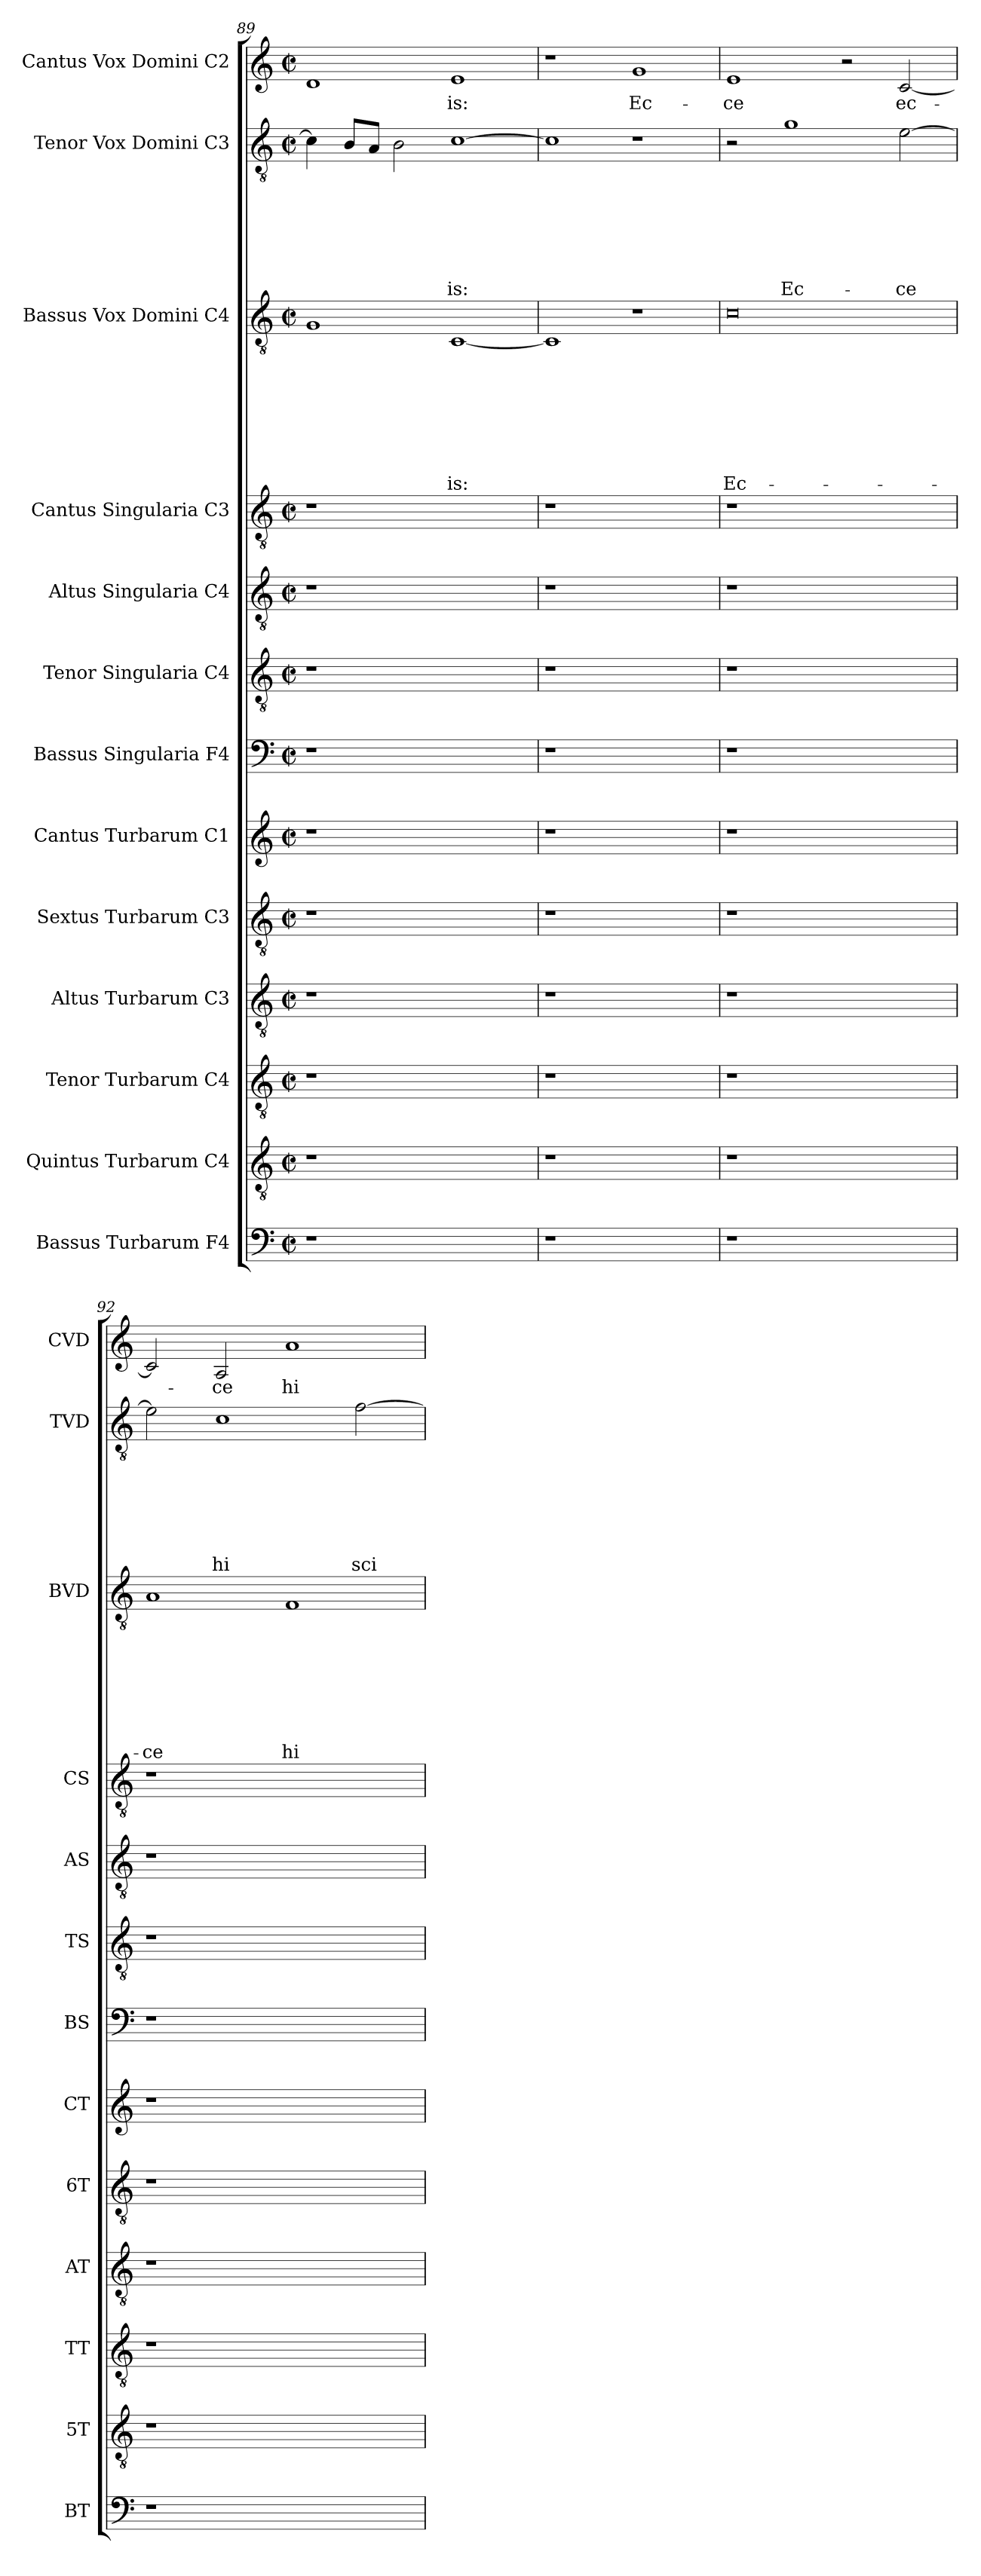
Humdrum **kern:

**kern	**kern	**kern	**kern	**kern	**kern	**kern	**kern	**kern	**kern	**kern	**text	**text	**text	**text	**text	**text	**text	**text	**kern	**text	**text	**text	**text	**text	**text	**text	**kern	**text
*part13	*part12	*part11	*part10	*part9	*part8	*part7	*part6	*part5	*part4	*part3	*part3	*part3	*part3	*part3	*part3	*part3	*part3	*part3	*part2	*part2	*part2	*part2	*part2	*part2	*part2	*part2	*part1	*part1
*staff13	*staff12	*staff11	*staff10	*staff9	*staff8	*staff7	*staff6	*staff5	*staff4	*staff3	*staff3	*staff3	*staff3	*staff3	*staff3	*staff3	*staff3	*staff3	*staff2	*staff2	*staff2	*staff2	*staff2	*staff2	*staff2	*staff2	*staff1	*staff1
*I"Bassus Turbarum F4	*I"Quintus  Turbarum C4	*I"Tenor Turbarum C4	*I"Altus Turbarum C3	*I"Sextus Turbarum C3	*I"Cantus  Turbarum C1	*I"Bassus Singularia F4	*I"Tenor  Singularia C4	*I"Altus Singularia C4	*I"Cantus  Singularia C3	*I"Bassus Vox Domini C4	*	*	*	*	*	*	*	*	*I"Tenor Vox Domini C3	*	*	*	*	*	*	*	*I"Cantus  Vox Domini C2	*
*I'BT	*I'5T	*I'TT	*I'AT	*I'6T	*I'CT	*I'BS	*I'TS	*I'AS	*I'CS	*I'BVD	*	*	*	*	*	*	*	*	*I'TVD	*	*	*	*	*	*	*	*I'CVD	*
*clefF4	*clefGv2	*clefGv2	*clefGv2	*clefGv2	*clefG2	*clefF4	*clefGv2	*clefGv2	*clefGv2	*clefGv2	*	*	*	*	*	*	*	*	*clefGv2	*	*	*	*	*	*	*	*clefG2	*
*k[]	*k[]	*k[]	*k[]	*k[]	*k[]	*k[]	*k[]	*k[]	*k[]	*k[]	*	*	*	*	*	*	*	*	*k[]	*	*	*	*	*	*	*	*k[]	*
*C:	*C:	*C:	*C:	*C:	*C:	*C:	*C:	*C:	*C:	*C:	*	*	*	*	*	*	*	*	*C:	*	*	*	*	*	*	*	*C:	*
*M2/2	*M2/2	*M2/2	*M2/2	*M2/2	*M2/2	*M2/2	*M2/2	*M2/2	*M2/2	*M2/2	*	*	*	*	*	*	*	*	*M2/2	*	*	*	*	*	*	*	*M2/2	*
*met(c|)	*met(c|)	*met(c|)	*met(c|)	*met(c|)	*met(c|)	*met(c|)	*met(c|)	*met(c|)	*met(c|)	*met(c|)	*	*	*	*	*	*	*	*	*met(c|)	*	*	*	*	*	*	*	*met(c|)	*
=89	=89	=89	=89	=89	=89	=89	=89	=89	=89	=89	=89	=89	=89	=89	=89	=89	=89	=89	=89	=89	=89	=89	=89	=89	=89	=89	=89	=89
1r	1r	1r	1r	1r	1r	1r	1r	1r	1r	1G	.	.	.	.	.	.	.	.	4c\]	.	.	.	.	.	.	.	1d	.
.	.	.	.	.	.	.	.	.	.	.	.	.	.	.	.	.	.	.	8B/L	.	.	.	.	.	.	.	.	.
.	.	.	.	.	.	.	.	.	.	.	.	.	.	.	.	.	.	.	8A/J	.	.	.	.	.	.	.	.	.
.	.	.	.	.	.	.	.	.	.	.	.	.	.	.	.	.	.	.	2B\	.	.	.	.	.	.	.	.	.
1ryy	1ryy	1ryy	1ryy	1ryy	1ryy	1ryy	1ryy	1ryy	1ryy	[1C	.	.	.	.	.	.	.	-is:	[1c	.	.	.	.	.	.	-is:	1e	-is:
=90	=90	=90	=90	=90	=90	=90	=90	=90	=90	=90	=90	=90	=90	=90	=90	=90	=90	=90	=90	=90	=90	=90	=90	=90	=90	=90	=90	=90
1r	1r	1r	1r	1r	1r	1r	1r	1r	1r	1C]	.	.	.	.	.	.	.	.	1c]	.	.	.	.	.	.	.	1r	.
1ryy	1ryy	1ryy	1ryy	1ryy	1ryy	1ryy	1ryy	1ryy	1ryy	1r	.	.	.	.	.	.	.	.	1r	.	.	.	.	.	.	.	1g	Ec-
!!LO:LB:g=z
=91	=91	=91	=91	=91	=91	=91	=91	=91	=91	=91	=91	=91	=91	=91	=91	=91	=91	=91	=91	=91	=91	=91	=91	=91	=91	=91	=91	=91
1r	1r	1r	1r	1r	1r	1r	1r	1r	1r	0c	.	.	.	.	.	.	.	Ec-	2r	.	.	.	.	.	.	.	1e	-ce
.	.	.	.	.	.	.	.	.	.	.	.	.	.	.	.	.	.	.	1g	.	.	.	.	.	.	Ec-	.	.
1ryy	1ryy	1ryy	1ryy	1ryy	1ryy	1ryy	1ryy	1ryy	1ryy	.	.	.	.	.	.	.	.	.	.	.	.	.	.	.	.	.	2r	.
.	.	.	.	.	.	.	.	.	.	.	.	.	.	.	.	.	.	.	[2e\	.	.	.	.	.	.	-ce	[2c/	ec-
=92	=92	=92	=92	=92	=92	=92	=92	=92	=92	=92	=92	=92	=92	=92	=92	=92	=92	=92	=92	=92	=92	=92	=92	=92	=92	=92	=92	=92
1r	1r	1r	1r	1r	1r	1r	1r	1r	1r	1A	.	.	.	.	.	.	.	-ce	2e\]	.	.	.	.	.	.	.	2c/]	.
.	.	.	.	.	.	.	.	.	.	.	.	.	.	.	.	.	.	.	1c	.	.	.	.	.	.	hi	2A/	-ce
1ryy	1ryy	1ryy	1ryy	1ryy	1ryy	1ryy	1ryy	1ryy	1ryy	1F	.	.	.	.	.	.	.	hi	.	.	.	.	.	.	.	.	1a	hi
.	.	.	.	.	.	.	.	.	.	.	.	.	.	.	.	.	.	.	[2f\	.	.	.	.	.	.	sci-	.	.
=	=	=	=	=	=	=	=	=	=	=	=	=	=	=	=	=	=	=	=	=	=	=	=	=	=	=	=	=
*-	*-	*-	*-	*-	*-	*-	*-	*-	*-	*-	*-	*-	*-	*-	*-	*-	*-	*-	*-	*-	*-	*-	*-	*-	*-	*-	*-	*-
